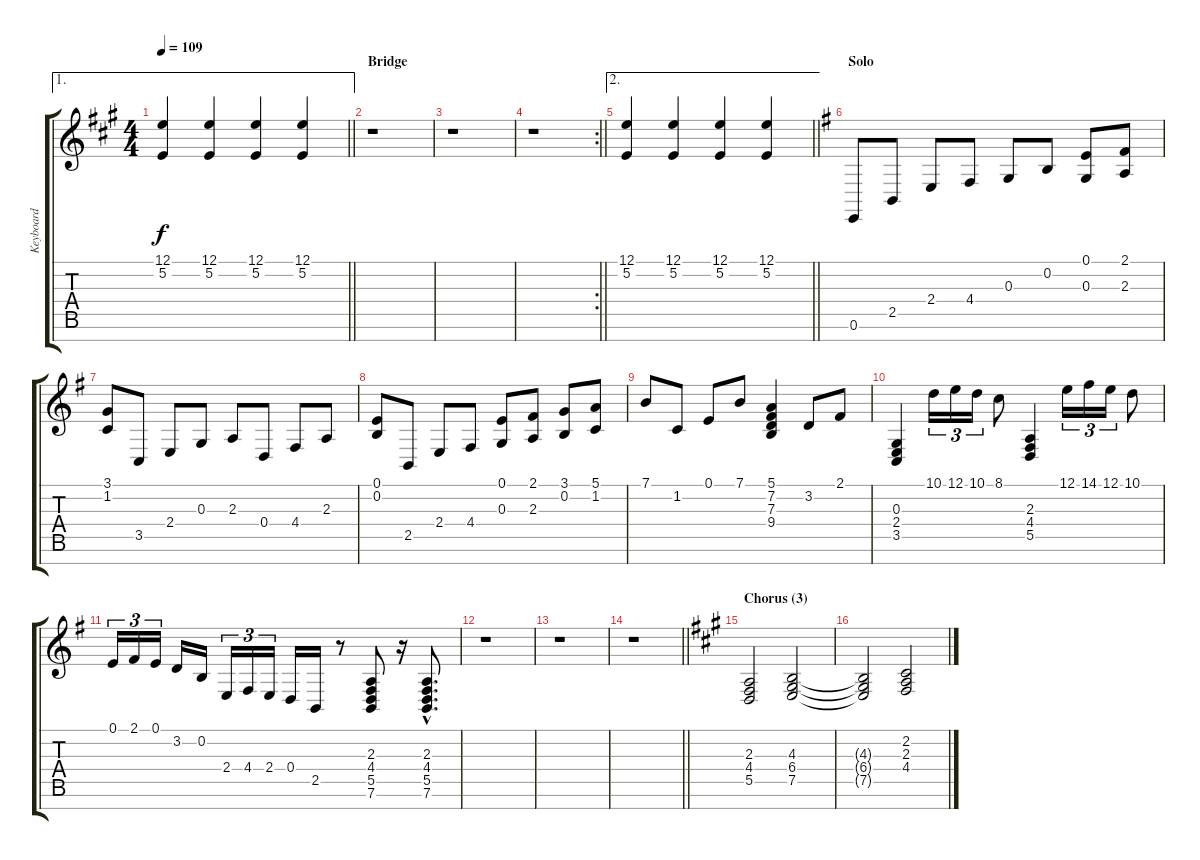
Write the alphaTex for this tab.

\track ("Keyboard" "Keyboard") {instrument brightacousticpiano}
\staff {score tabs}
\tuning (E4 B3 G3 D3 A2 E2 B1) {hide}
\ae 1
\ts (4 4)
\tempo 109
\clef g2
\barLineRight lightlight
\ks f#minor
(12.1 5.2).4{dy f} (12.1 5.2).4 (12.1 5.2).4 (12.1 5.2).4 |
\section ("" "Bridge")
r.1 |
r.1 |
\rc 2
\barLineRight lightlight
r.1 |
\ae 2
\barLineRight lightlight
(12.1 5.2).4 (12.1 5.2).4 (12.1 5.2).4 (12.1 5.2).4 |
\section ("" "Solo")
\ks eminor
0.6.8 2.5.8 2.4.8 4.4.8 0.3.8 0.2.8 (0.1 0.3).8 (2.1 2.3).8 |
(3.1 1.2).8 3.5.8 2.4.8 0.3.8 2.3.8 0.4.8 4.4.8 2.3.8 |
(0.1 0.2).8 2.5.8 2.4.8 4.4.8 (0.1 0.3).8 (2.1 2.3).8 (3.1 0.2).8 (5.1 1.2).8 |
7.1.8 1.2.8 0.1.8 7.1.8 (5.1 7.2 7.3 9.4).4 3.2.8 2.1.8 |
(0.3 2.4 3.5).4 10.1.16{tu (3 2)} 12.1.16{tu (3 2)} 10.1.16{tu (3 2)} 8.1.8 (2.3 4.4 5.5).4 12.1.16{tu (3 2)} 14.1.16{tu (3 2)} 12.1.16{tu (3 2)} 10.1.8 |
0.1.16{tu (3 2)} 2.1.16{tu (3 2)} 0.1.16{tu (3 2)} 3.2.16 0.2.16 2.4.16{tu (3 2)} 4.4.16{tu (3 2)} 2.4.16{tu (3 2)} 0.4.16 2.5.16 r.8 (2.3 4.4 5.5 7.6).8 r.16 (2.3{hac} 4.4{hac} 5.5{hac} 7.6{hac}).8{d} |
r.1 |
r.1 |
\barLineRight lightlight
r.1 |
\section ("" "Chorus (3)")
\ks f#minor
(2.3 4.4 5.5).2 (4.3 6.4 7.5).2 |
(4.3{t} 6.4{t} 7.5{t}).2 (2.2 2.3 4.4).2
